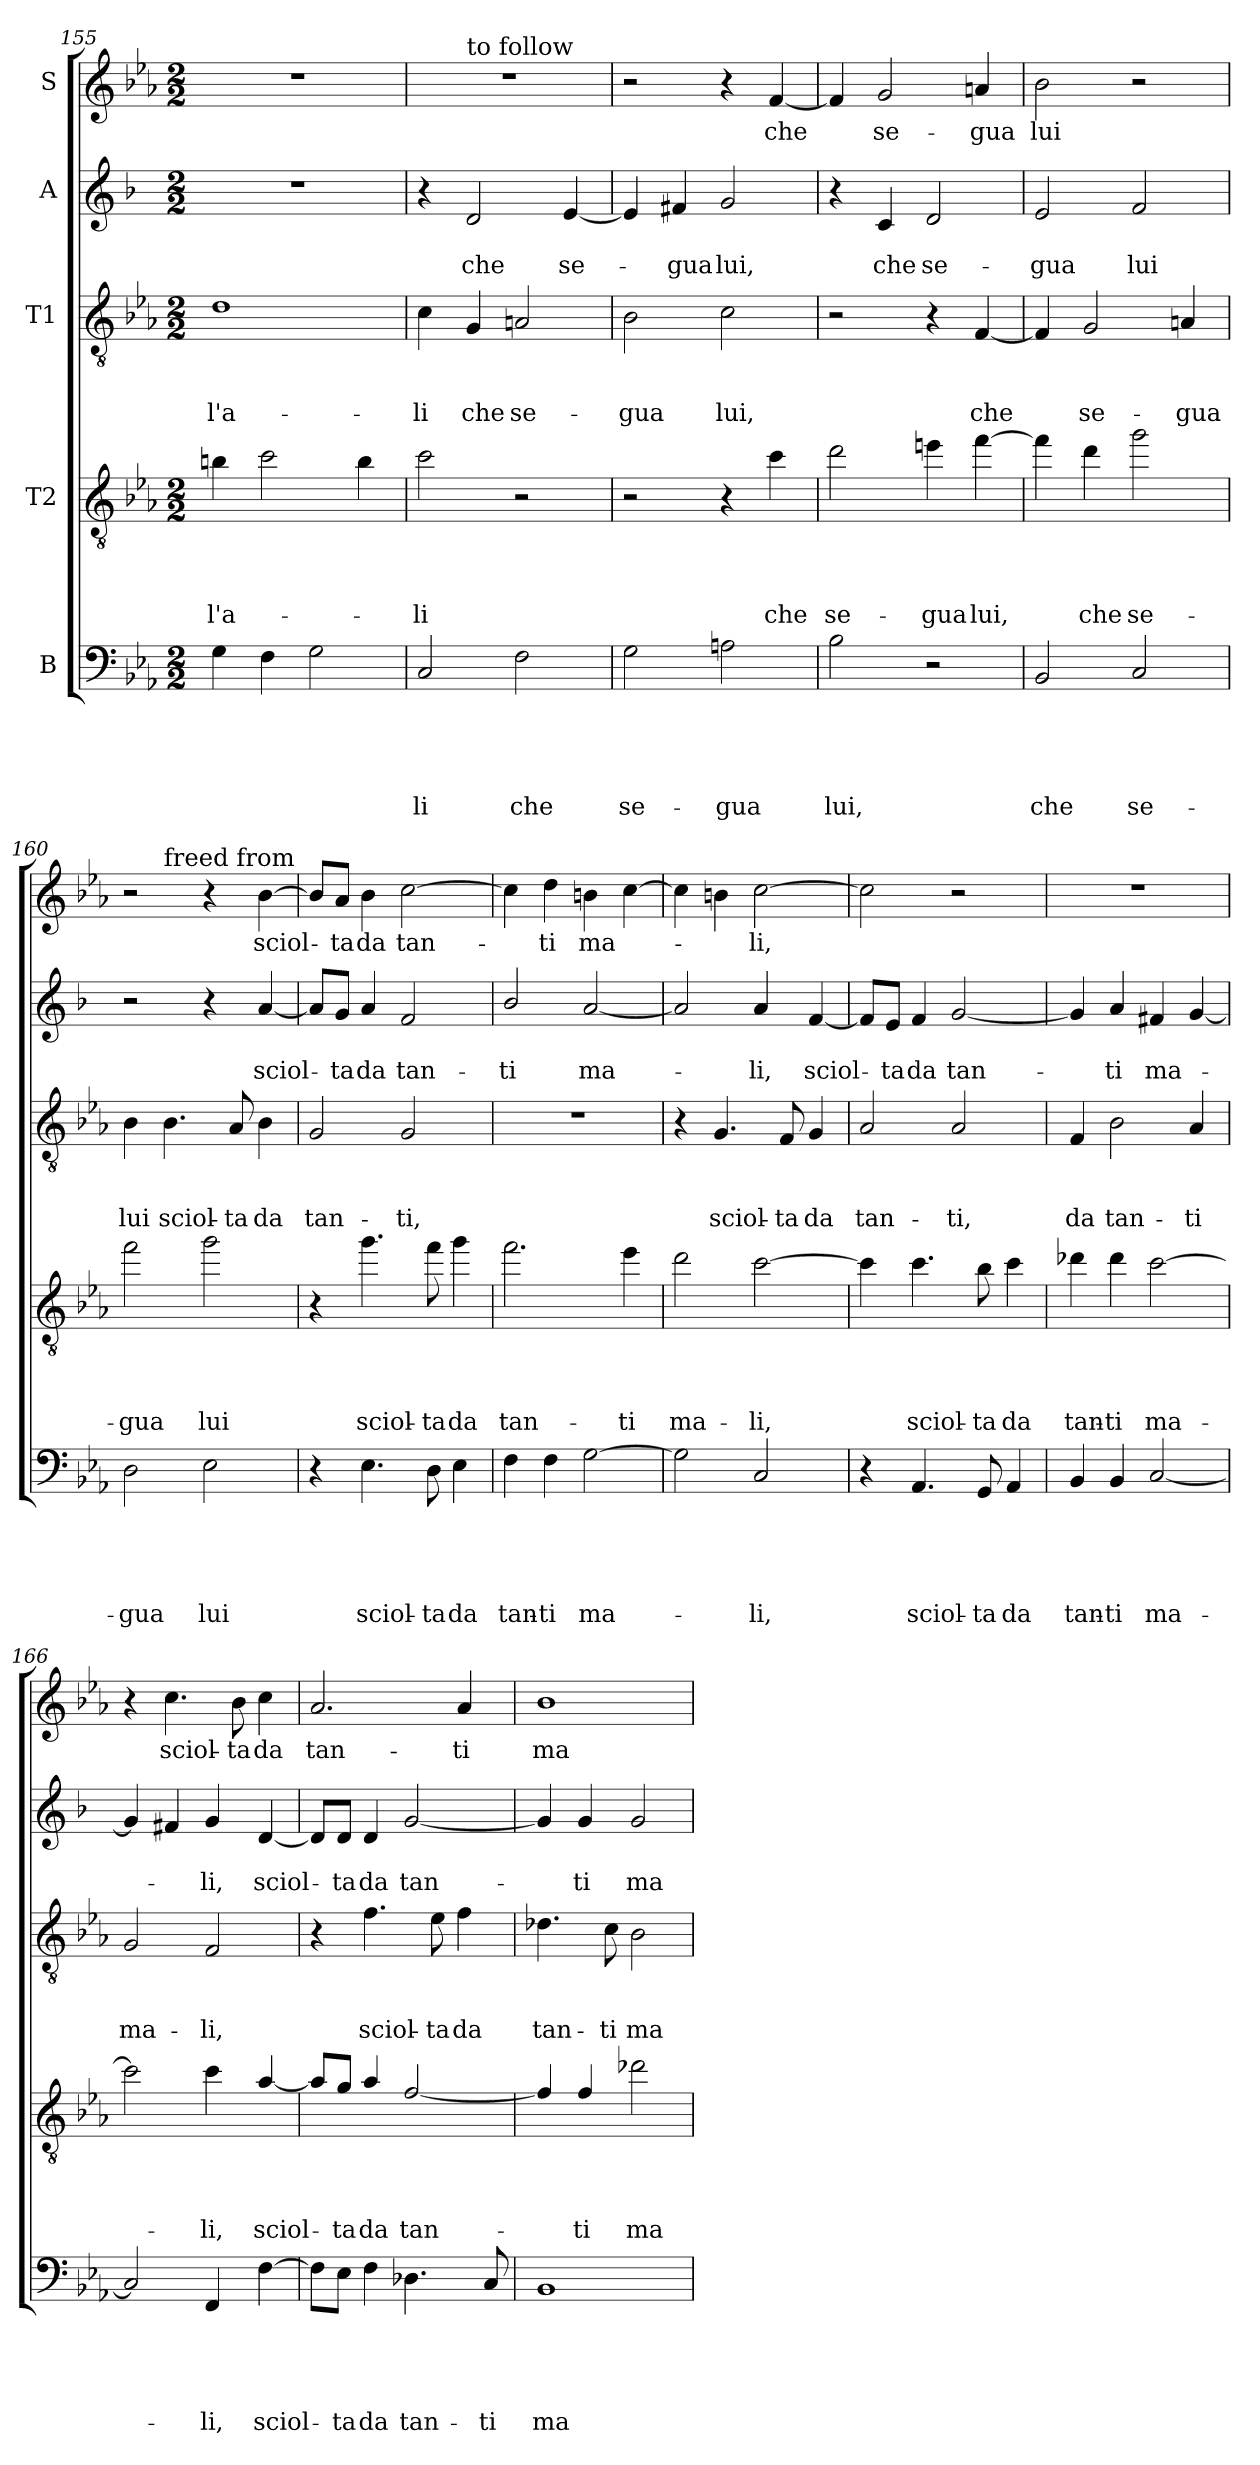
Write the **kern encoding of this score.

**kern	**text	**text	**text	**text	**text	**kern	**text	**text	**text	**text	**kern	**text	**text	**text	**kern	**text	**text	**kern	**text
*part5	*part5	*part5	*part5	*part5	*part5	*part4	*part4	*part4	*part4	*part4	*part3	*part3	*part3	*part3	*part2	*part2	*part2	*part1	*part1
*staff5	*staff5	*staff5	*staff5	*staff5	*staff5	*staff4	*staff4	*staff4	*staff4	*staff4	*staff3	*staff3	*staff3	*staff3	*staff2	*staff2	*staff2	*staff1	*staff1
*I"B	*	*	*	*	*	*I"T2	*	*	*	*	*I"T1	*	*	*	*I"A	*	*	*I"S	*
*clefF4	*	*	*	*	*	*clefGv2	*	*	*	*	*clefGv2	*	*	*	*clefG2	*	*	*clefG2	*
*	*	*	*	*	*	*ITrd8c14	*	*	*	*	*	*	*	*	*ITrd1c2	*	*	*	*
*k[b-e-a-]	*	*	*	*	*	*k[b-e-a-]	*	*	*	*	*k[b-e-a-]	*	*	*	*k[b-e-a-]	*	*	*k[b-e-a-]	*
*E-:	*	*	*	*	*	*E-:	*	*	*	*	*E-:	*	*	*	*E-:	*	*	*E-:	*
*M2/2	*	*	*	*	*	*M2/2	*	*	*	*	*M2/2	*	*	*	*M2/2	*	*	*M2/2	*
=155	=155	=155	=155	=155	=155	=155	=155	=155	=155	=155	=155	=155	=155	=155	=155	=155	=155	=155	=155
!	!	!	!	!	!	!	!	!	!	!LO:LY:b	!	!	!	!LO:LY:b	!	!	!	!	!
4G\	.	.	.	.	.	4Bn\	.	.	.	l'a-	1d	.	.	l'a-	1r	.	.	1r	.
4F\	.	.	.	.	.	2c\	.	.	.	.	.	.	.	.	.	.	.	.	.
2G\	.	.	.	.	.	.	.	.	.	.	.	.	.	.	.	.	.	.	.
.	.	.	.	.	.	4B\	.	.	.	.	.	.	.	.	.	.	.	.	.
=156	=156	=156	=156	=156	=156	=156	=156	=156	=156	=156	=156	=156	=156	=156	=156	=156	=156	=156	=156
!	!	!	!	!	!LO:LY:b	!	!	!	!	!LO:LY:b	!	!	!	!LO:LY:b	!	!	!	!	!
*	*	*	*	*	*	*	*	*	*	*	*	*	*	*	*	*	*	*^	*
2C/	.	.	.	.	-li	2c\	.	.	.	-li	4c\	.	.	-li	4r	.	.	1r	4ryy	.
!	!	!	!	!	!	!	!	!	!	!	!	!	!	!	!	!	!	!	!LO:TX:a:t=to follow	!
!	!	!	!	!	!	!	!	!	!	!	!	!	!	!LO:LY:b	!	!	!LO:LY:b	!	!	!
.	.	.	.	.	.	.	.	.	.	.	4G/	.	.	che	2c/	.	che	.	2.ryy	.
!	!	!	!	!	!LO:LY:b	!	!	!	!	!	!	!	!	!LO:LY:b	!	!	!	!	!	!
2F\	.	.	.	.	che	2r	.	.	.	.	2An/	.	.	se-	.	.	.	.	.	.
!	!	!	!	!	!	!	!	!	!	!	!	!	!	!	!	!	!LO:LY:b	!	!	!
.	.	.	.	.	.	.	.	.	.	.	.	.	.	.	[4d/	.	se-	.	.	.
!!LO:PB:g=z
=157	=157	=157	=157	=157	=157	=157	=157	=157	=157	=157	=157	=157	=157	=157	=157	=157	=157	=157	=157	=157
!	!	!	!	!	!	!	!	!	!	!	!	!	!	!	!	!	!	!LO:TX:a:t=him,	!	!
!	!	!	!	!	!LO:LY:b	!	!	!	!	!	!	!	!	!LO:LY:b	!	!	!	!	!	!
*	*	*	*	*	*	*	*	*	*	*	*	*	*	*	*	*	*	*v	*v	*
2G\	.	.	.	.	se-	2r	.	.	.	.	2B-\	.	.	-gua	4d/]	.	.	2r	.
!	!	!	!	!	!	!	!	!	!	!	!	!	!	!	!	!	!LO:LY:b	!	!
.	.	.	.	.	.	.	.	.	.	.	.	.	.	.	4en/	.	-gua	.	.
!	!	!	!	!	!LO:LY:b	!	!	!	!	!	!	!	!	!LO:LY:b	!	!	!LO:LY:b	!	!
2A\	.	.	.	.	-gua	4r	.	.	.	.	2c\	.	.	lui,	2f/	.	lui,	4r	.
!	!	!	!	!	!	!	!	!	!	!LO:LY:b	!	!	!	!	!	!	!	!	!LO:LY:b
.	.	.	.	.	.	4c\	.	.	.	che	.	.	.	.	.	.	.	[4f/	che
=158	=158	=158	=158	=158	=158	=158	=158	=158	=158	=158	=158	=158	=158	=158	=158	=158	=158	=158	=158
!	!	!	!	!	!LO:LY:b	!	!	!	!	!LO:LY:b	!	!	!	!	!	!	!	!	!
2B-\	.	.	.	.	lui,	2d\	.	.	.	se-	2r	.	.	.	4r	.	.	4f/]	.
!	!	!	!	!	!	!	!	!	!	!	!	!	!	!	!	!	!LO:LY:b	!	!LO:LY:b
.	.	.	.	.	.	.	.	.	.	.	.	.	.	.	4B-/	.	che	2g/	se-
!	!	!	!	!	!	!	!	!	!	!LO:LY:b	!	!	!	!	!	!	!LO:LY:b	!	!
2r	.	.	.	.	.	4en\	.	.	.	-gua	4r	.	.	.	2c/	.	se-	.	.
!	!	!	!	!	!	!	!	!	!	!LO:LY:b	!	!	!	!LO:LY:b	!	!	!	!	!LO:LY:b
.	.	.	.	.	.	[4f\	.	.	.	lui,	[4F/	.	.	che	.	.	.	4an/	-gua
=159	=159	=159	=159	=159	=159	=159	=159	=159	=159	=159	=159	=159	=159	=159	=159	=159	=159	=159	=159
!	!	!	!	!	!LO:LY:b	!	!	!	!	!	!	!	!	!	!	!	!LO:LY:b	!	!LO:LY:b
2BB-/	.	.	.	.	che	4f\]	.	.	.	.	4F/]	.	.	.	2d/	.	-gua	2b-\	lui
!	!	!	!	!	!	!	!	!	!	!LO:LY:b	!	!	!	!LO:LY:b	!	!	!	!	!
.	.	.	.	.	.	4d\	.	.	.	che	2G/	.	.	se-	.	.	.	.	.
!	!	!	!	!	!LO:LY:b	!	!	!	!	!LO:LY:b	!	!	!	!	!	!	!LO:LY:b	!	!
2C/	.	.	.	.	se-	2g\	.	.	.	se-	.	.	.	.	2e-/	.	lui	2r	.
!	!	!	!	!	!	!	!	!	!	!	!	!	!	!LO:LY:b	!	!	!	!	!
.	.	.	.	.	.	.	.	.	.	.	4An/	.	.	-gua	.	.	.	.	.
=160	=160	=160	=160	=160	=160	=160	=160	=160	=160	=160	=160	=160	=160	=160	=160	=160	=160	=160	=160
!	!	!	!	!	!LO:LY:b	!	!	!	!	!LO:LY:b	!	!	!	!LO:LY:b	!	!	!	!	!
*	*	*	*	*	*	*	*	*	*	*	*	*	*	*	*	*	*	*^	*
2D\	.	.	.	.	-gua	2f\	.	.	.	-gua	4B-\	.	.	lui	2r	.	.	2r	4ryy	.
!	!	!	!	!	!	!	!	!	!	!	!	!	!	!	!	!	!	!	!LO:TX:a:t=freed from	!
!	!	!	!	!	!	!	!	!	!	!	!	!	!	!LO:LY:b	!	!	!	!	!	!
.	.	.	.	.	.	.	.	.	.	.	4.B-\	.	.	sciol-	.	.	.	.	2.ryy	.
!	!	!	!	!	!LO:LY:b	!	!	!	!	!LO:LY:b	!	!	!	!	!	!	!	!	!	!
2E-\	.	.	.	.	lui	2g\	.	.	.	lui	.	.	.	.	4r	.	.	4r	.	.
!	!	!	!	!	!	!	!	!	!	!	!	!	!	!LO:LY:b	!	!	!	!	!	!
.	.	.	.	.	.	.	.	.	.	.	8A-/	.	.	-ta	.	.	.	.	.	.
!	!	!	!	!	!	!	!	!	!	!	!	!	!	!LO:LY:b	!	!	!LO:LY:b	!	!	!LO:LY:b
.	.	.	.	.	.	.	.	.	.	.	4B-\	.	.	da	[4g/	.	sciol-	[4b-\	.	sciol-
=161	=161	=161	=161	=161	=161	=161	=161	=161	=161	=161	=161	=161	=161	=161	=161	=161	=161	=161	=161	=161
!	!	!	!	!	!	!	!	!	!	!	!	!	!	!	!	!	!	!LO:TX:a:t=such great evils&colon;	!	!
!	!	!	!	!	!	!	!	!	!	!	!	!	!	!LO:LY:b	!	!	!	!	!	!
*	*	*	*	*	*	*	*	*	*	*	*	*	*	*	*	*	*	*v	*v	*
4r	.	.	.	.	.	4r	.	.	.	.	2G/	.	.	tan-	8g/L]	.	.	8b-/L]	.
!	!	!	!	!	!	!	!	!	!	!	!	!	!	!	!	!	!LO:LY:b	!	!LO:LY:b
.	.	.	.	.	.	.	.	.	.	.	.	.	.	.	8f/J	.	-ta	8a-/J	-ta
!	!	!	!	!	!LO:LY:b	!	!	!	!	!LO:LY:b	!	!	!	!	!	!	!LO:LY:b	!	!LO:LY:b
4.E-\	.	.	.	.	sciol-	4.g\	.	.	.	sciol-	.	.	.	.	4g/	.	da	4b-\	da
!	!	!	!	!	!	!	!	!	!	!	!	!	!	!LO:LY:b	!	!	!LO:LY:b	!	!LO:LY:b
.	.	.	.	.	.	.	.	.	.	.	2G/	.	.	-ti,	2e-/	.	tan-	[2cc\	tan-
!	!	!	!	!	!LO:LY:b	!	!	!	!	!LO:LY:b	!	!	!	!	!	!	!	!	!
8D\	.	.	.	.	-ta	8f\	.	.	.	-ta	.	.	.	.	.	.	.	.	.
!	!	!	!	!	!LO:LY:b	!	!	!	!	!LO:LY:b	!	!	!	!	!	!	!	!	!
4E-\	.	.	.	.	da	4g\	.	.	.	da	.	.	.	.	.	.	.	.	.
=162	=162	=162	=162	=162	=162	=162	=162	=162	=162	=162	=162	=162	=162	=162	=162	=162	=162	=162	=162
!	!	!	!	!	!LO:LY:b	!	!	!	!	!LO:LY:b	!	!	!	!	!	!	!LO:LY:b	!	!
4F\	.	.	.	.	tan-	2.f\	.	.	.	tan-	1r	.	.	.	2a-/	.	-ti	4cc\]	.
!	!	!	!	!	!LO:LY:b	!	!	!	!	!	!	!	!	!	!	!	!	!	!LO:LY:b
4F\	.	.	.	.	-ti	.	.	.	.	.	.	.	.	.	.	.	.	4dd\	-ti
!	!	!	!	!	!LO:LY:b	!	!	!	!	!	!	!	!	!	!	!	!LO:LY:b	!	!LO:LY:b
[2G\	.	.	.	.	ma-	.	.	.	.	.	.	.	.	.	[2g/	.	ma-	4bn\	ma-
!	!	!	!	!	!	!	!	!	!	!LO:LY:b	!	!	!	!	!	!	!	!	!
.	.	.	.	.	.	4e-\	.	.	.	-ti	.	.	.	.	.	.	.	[4cc\	.
!!LO:LB:g=z
=163	=163	=163	=163	=163	=163	=163	=163	=163	=163	=163	=163	=163	=163	=163	=163	=163	=163	=163	=163
!	!	!	!	!	!	!	!	!	!	!LO:LY:b	!	!	!	!	!	!	!	!	!
2G\]	.	.	.	.	.	2d\	.	.	.	ma-	4r	.	.	.	2g/]	.	.	4cc\]	.
!	!	!	!	!	!	!	!	!	!	!	!	!	!	!LO:LY:b	!	!	!	!	!
.	.	.	.	.	.	.	.	.	.	.	4.G/	.	.	sciol-	.	.	.	4bn\	.
!	!	!	!	!	!LO:LY:b	!	!	!	!	!LO:LY:b	!	!	!	!	!	!	!LO:LY:b	!	!LO:LY:b
2C/	.	.	.	.	-li,	[2c\	.	.	.	-li,	.	.	.	.	4g/	.	-li,	[2cc\	-li,
!	!	!	!	!	!	!	!	!	!	!	!	!	!	!LO:LY:b	!	!	!	!	!
.	.	.	.	.	.	.	.	.	.	.	8F/	.	.	-ta	.	.	.	.	.
!	!	!	!	!	!	!	!	!	!	!	!	!	!	!LO:LY:b	!	!	!LO:LY:b	!	!
.	.	.	.	.	.	.	.	.	.	.	4G/	.	.	da	[4e-/	.	sciol-	.	.
=164	=164	=164	=164	=164	=164	=164	=164	=164	=164	=164	=164	=164	=164	=164	=164	=164	=164	=164	=164
!	!	!	!	!	!	!	!	!	!	!	!	!	!	!LO:LY:b	!	!	!	!	!
4r	.	.	.	.	.	4c\]	.	.	.	.	2A-/	.	.	tan-	8e-/L]	.	.	2cc\]	.
!	!	!	!	!	!	!	!	!	!	!	!	!	!	!	!	!	!LO:LY:b	!	!
.	.	.	.	.	.	.	.	.	.	.	.	.	.	.	8d/J	.	-ta	.	.
!	!	!	!	!	!LO:LY:b	!	!	!	!	!LO:LY:b	!	!	!	!	!	!	!LO:LY:b	!	!
4.AA-/	.	.	.	.	sciol-	4.c\	.	.	.	sciol-	.	.	.	.	4e-/	.	da	.	.
!	!	!	!	!	!	!	!	!	!	!	!	!	!	!LO:LY:b	!	!	!LO:LY:b	!	!
.	.	.	.	.	.	.	.	.	.	.	2A-/	.	.	-ti,	[2f/	.	tan-	2r	.
!	!	!	!	!	!LO:LY:b	!	!	!	!	!LO:LY:b	!	!	!	!	!	!	!	!	!
8GG/	.	.	.	.	-ta	8B-\	.	.	.	-ta	.	.	.	.	.	.	.	.	.
!	!	!	!	!	!LO:LY:b	!	!	!	!	!LO:LY:b	!	!	!	!	!	!	!	!	!
4AA-/	.	.	.	.	da	4c\	.	.	.	da	.	.	.	.	.	.	.	.	.
=165	=165	=165	=165	=165	=165	=165	=165	=165	=165	=165	=165	=165	=165	=165	=165	=165	=165	=165	=165
!	!	!	!	!	!LO:LY:b	!	!	!	!	!LO:LY:b	!	!	!	!LO:LY:b	!	!	!	!	!
4BB-/	.	.	.	.	tan-	4d-X\	.	.	.	tan-	4F/	.	.	da	4f/]	.	.	1r	.
!	!	!	!	!	!LO:LY:b	!	!	!	!	!LO:LY:b	!	!	!	!LO:LY:b	!	!	!LO:LY:b	!	!
4BB-/	.	.	.	.	-ti	4d-\	.	.	.	-ti	2B-\	.	.	tan-	4g/	.	-ti	.	.
!	!	!	!	!	!LO:LY:b	!	!	!	!	!LO:LY:b	!	!	!	!	!	!	!LO:LY:b	!	!
[2C/	.	.	.	.	ma-	[2c\	.	.	.	ma-	.	.	.	.	4en/	.	ma-	.	.
!	!	!	!	!	!	!	!	!	!	!	!	!	!	!LO:LY:b	!	!	!	!	!
.	.	.	.	.	.	.	.	.	.	.	4A-/	.	.	-ti	[4f/	.	.	.	.
=166	=166	=166	=166	=166	=166	=166	=166	=166	=166	=166	=166	=166	=166	=166	=166	=166	=166	=166	=166
!	!	!	!	!	!	!	!	!	!	!	!	!	!	!LO:LY:b	!	!	!	!	!
2C/]	.	.	.	.	.	2c\]	.	.	.	.	2G/	.	.	ma-	4f/]	.	.	4r	.
!	!	!	!	!	!	!	!	!	!	!	!	!	!	!	!	!	!	!	!LO:LY:b
.	.	.	.	.	.	.	.	.	.	.	.	.	.	.	4e/	.	.	4.cc\	sciol-
!	!	!	!	!	!LO:LY:b	!	!	!	!	!LO:LY:b	!	!	!	!LO:LY:b	!	!	!LO:LY:b	!	!
4FF/	.	.	.	.	-li,	4c\	.	.	.	-li,	2F/	.	.	-li,	4f/	.	-li,	.	.
!	!	!	!	!	!	!	!	!	!	!	!	!	!	!	!	!	!	!	!LO:LY:b
.	.	.	.	.	.	.	.	.	.	.	.	.	.	.	.	.	.	8b-\	-ta
!	!	!	!	!	!LO:LY:b	!	!	!	!	!LO:LY:b	!	!	!	!	!	!	!LO:LY:b	!	!LO:LY:b
[4F\	.	.	.	.	sciol-	[4A-/	.	.	.	sciol-	.	.	.	.	[4c/	.	sciol-	4cc\	da
=167	=167	=167	=167	=167	=167	=167	=167	=167	=167	=167	=167	=167	=167	=167	=167	=167	=167	=167	=167
!	!	!	!	!	!	!	!	!	!	!	!	!	!	!	!	!	!	!	!LO:LY:b
8F\L]	.	.	.	.	.	8A-/L]	.	.	.	.	4r	.	.	.	8c/L]	.	.	2.a-/	tan-
!	!	!	!	!	!LO:LY:b	!	!	!	!	!LO:LY:b	!	!	!	!	!	!	!LO:LY:b	!	!
8E-\J	.	.	.	.	-ta	8G/J	.	.	.	-ta	.	.	.	.	8c/J	.	-ta	.	.
!	!	!	!	!	!LO:LY:b	!	!	!	!	!LO:LY:b	!	!	!	!LO:LY:b	!	!	!LO:LY:b	!	!
4F\	.	.	.	.	da	4A-/	.	.	.	da	4.f\	.	.	sciol-	4c/	.	da	.	.
!	!	!	!	!	!LO:LY:b	!	!	!	!	!LO:LY:b	!	!	!	!	!	!	!LO:LY:b	!	!
4.D-X\	.	.	.	.	tan-	[2F/	.	.	.	tan-	.	.	.	.	[2f/	.	tan-	.	.
!	!	!	!	!	!	!	!	!	!	!	!	!	!	!LO:LY:b	!	!	!	!	!
.	.	.	.	.	.	.	.	.	.	.	8e-\	.	.	-ta	.	.	.	.	.
!	!	!	!	!	!	!	!	!	!	!	!	!	!	!LO:LY:b	!	!	!	!	!LO:LY:b
.	.	.	.	.	.	.	.	.	.	.	4f\	.	.	da	.	.	.	4a-/	-ti
!	!	!	!	!	!LO:LY:b	!	!	!	!	!	!	!	!	!	!	!	!	!	!
8C/	.	.	.	.	-ti	.	.	.	.	.	.	.	.	.	.	.	.	.	.
!!LO:PB:g=z
=168	=168	=168	=168	=168	=168	=168	=168	=168	=168	=168	=168	=168	=168	=168	=168	=168	=168	=168	=168
!	!	!	!	!	!LO:LY:b	!	!	!	!	!	!	!	!	!LO:LY:b	!	!	!	!	!LO:LY:b
1BB-	.	.	.	.	ma-	4F/]	.	.	.	.	4.d-X\	.	.	tan-	4f/]	.	.	1b-	ma-
!	!	!	!	!	!	!	!	!	!	!LO:LY:b	!	!	!	!	!	!	!LO:LY:b	!	!
.	.	.	.	.	.	4F/	.	.	.	-ti	.	.	.	.	4f/	.	-ti	.	.
!	!	!	!	!	!	!	!	!	!	!	!	!	!	!LO:LY:b	!	!	!	!	!
.	.	.	.	.	.	.	.	.	.	.	8c\	.	.	-ti	.	.	.	.	.
!	!	!	!	!	!	!	!	!	!	!LO:LY:b	!	!	!	!LO:LY:b	!	!	!LO:LY:b	!	!
.	.	.	.	.	.	2d-X\	.	.	.	ma-	2B-\	.	.	ma-	2f/	.	ma-	.	.
=	=	=	=	=	=	=	=	=	=	=	=	=	=	=	=	=	=	=	=
*-	*-	*-	*-	*-	*-	*-	*-	*-	*-	*-	*-	*-	*-	*-	*-	*-	*-	*-	*-
